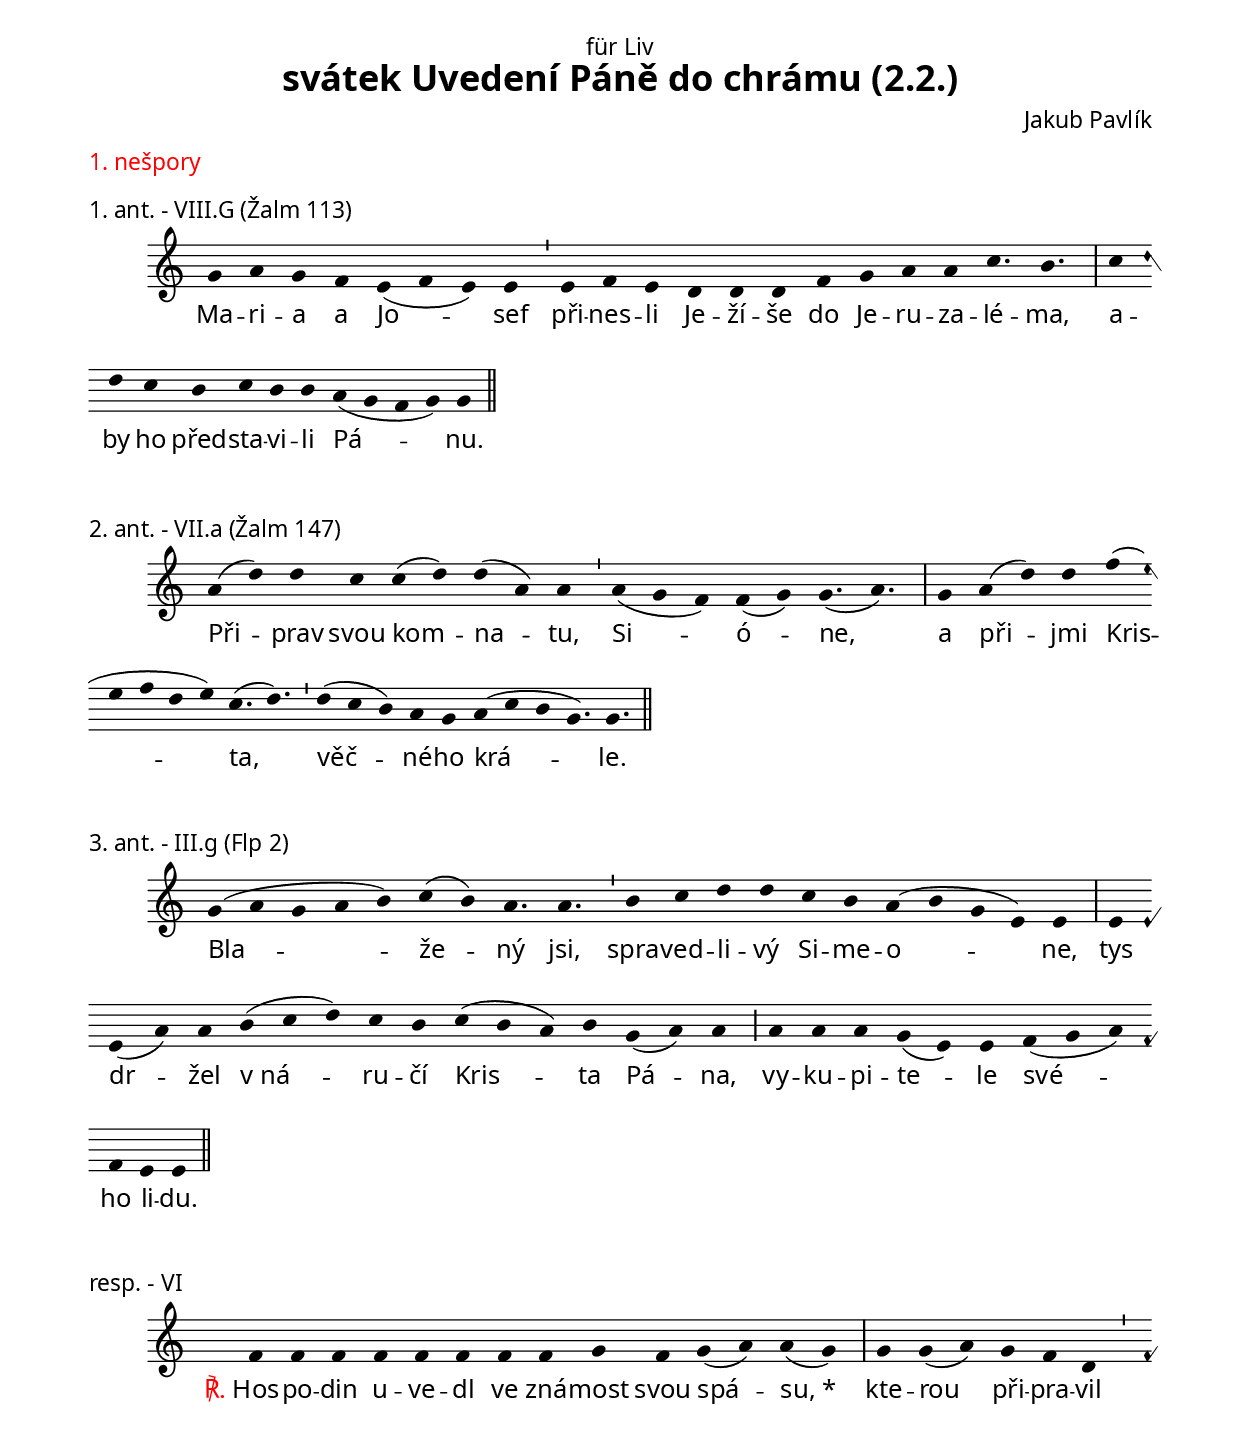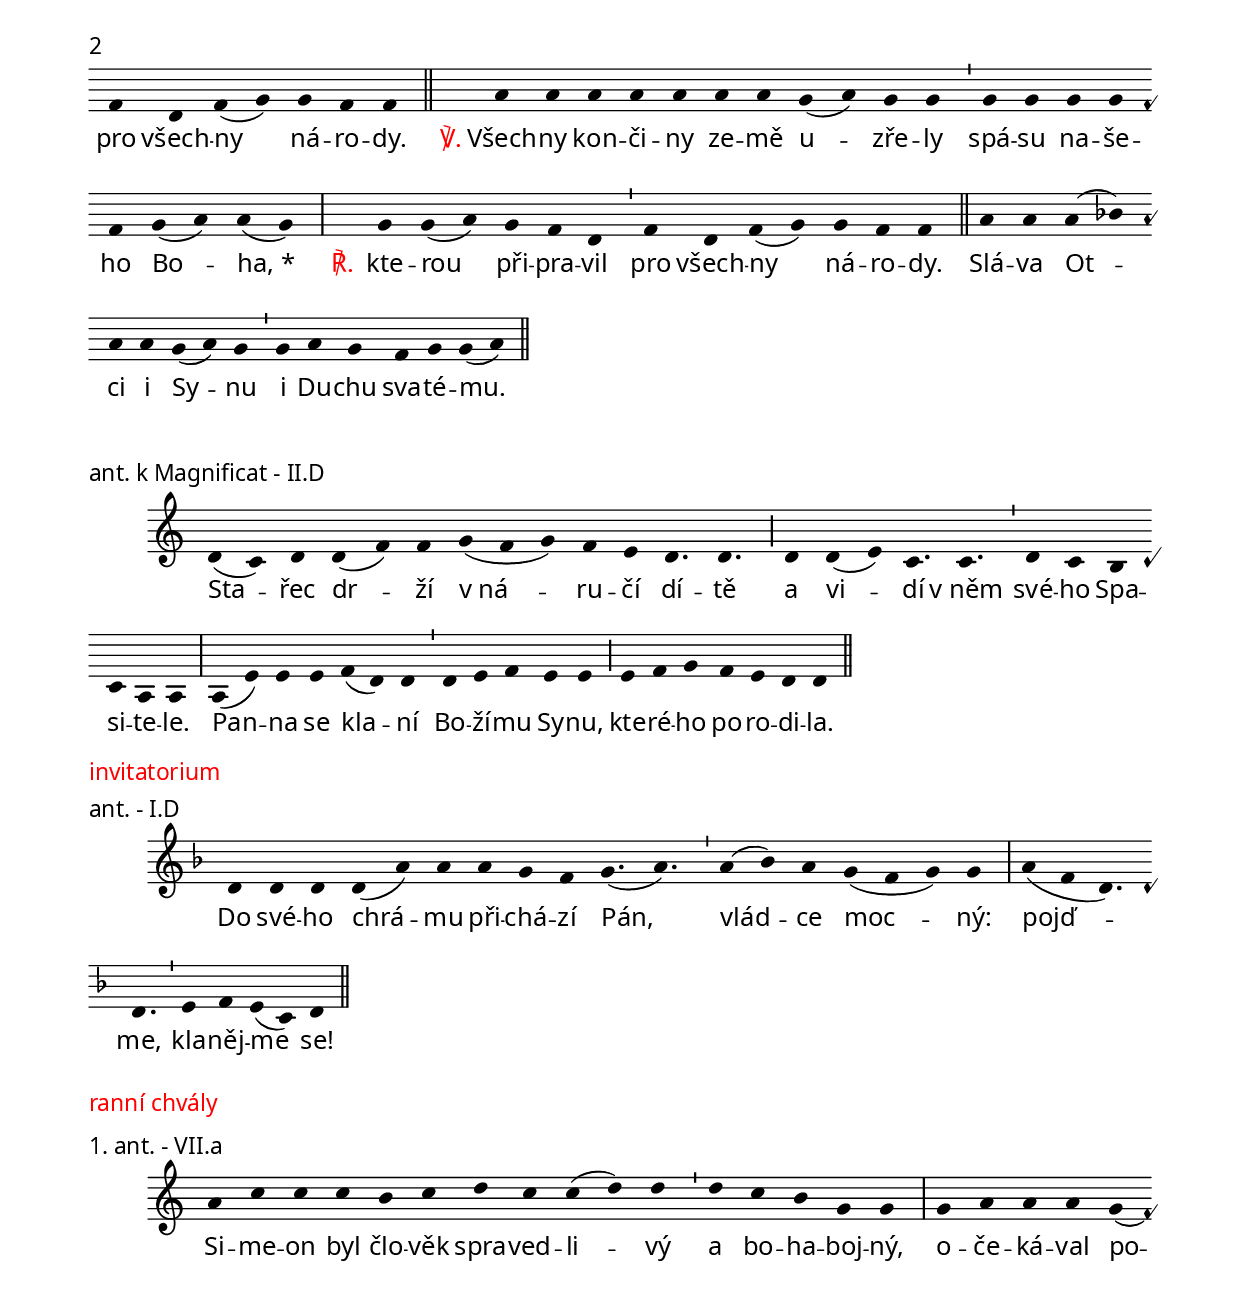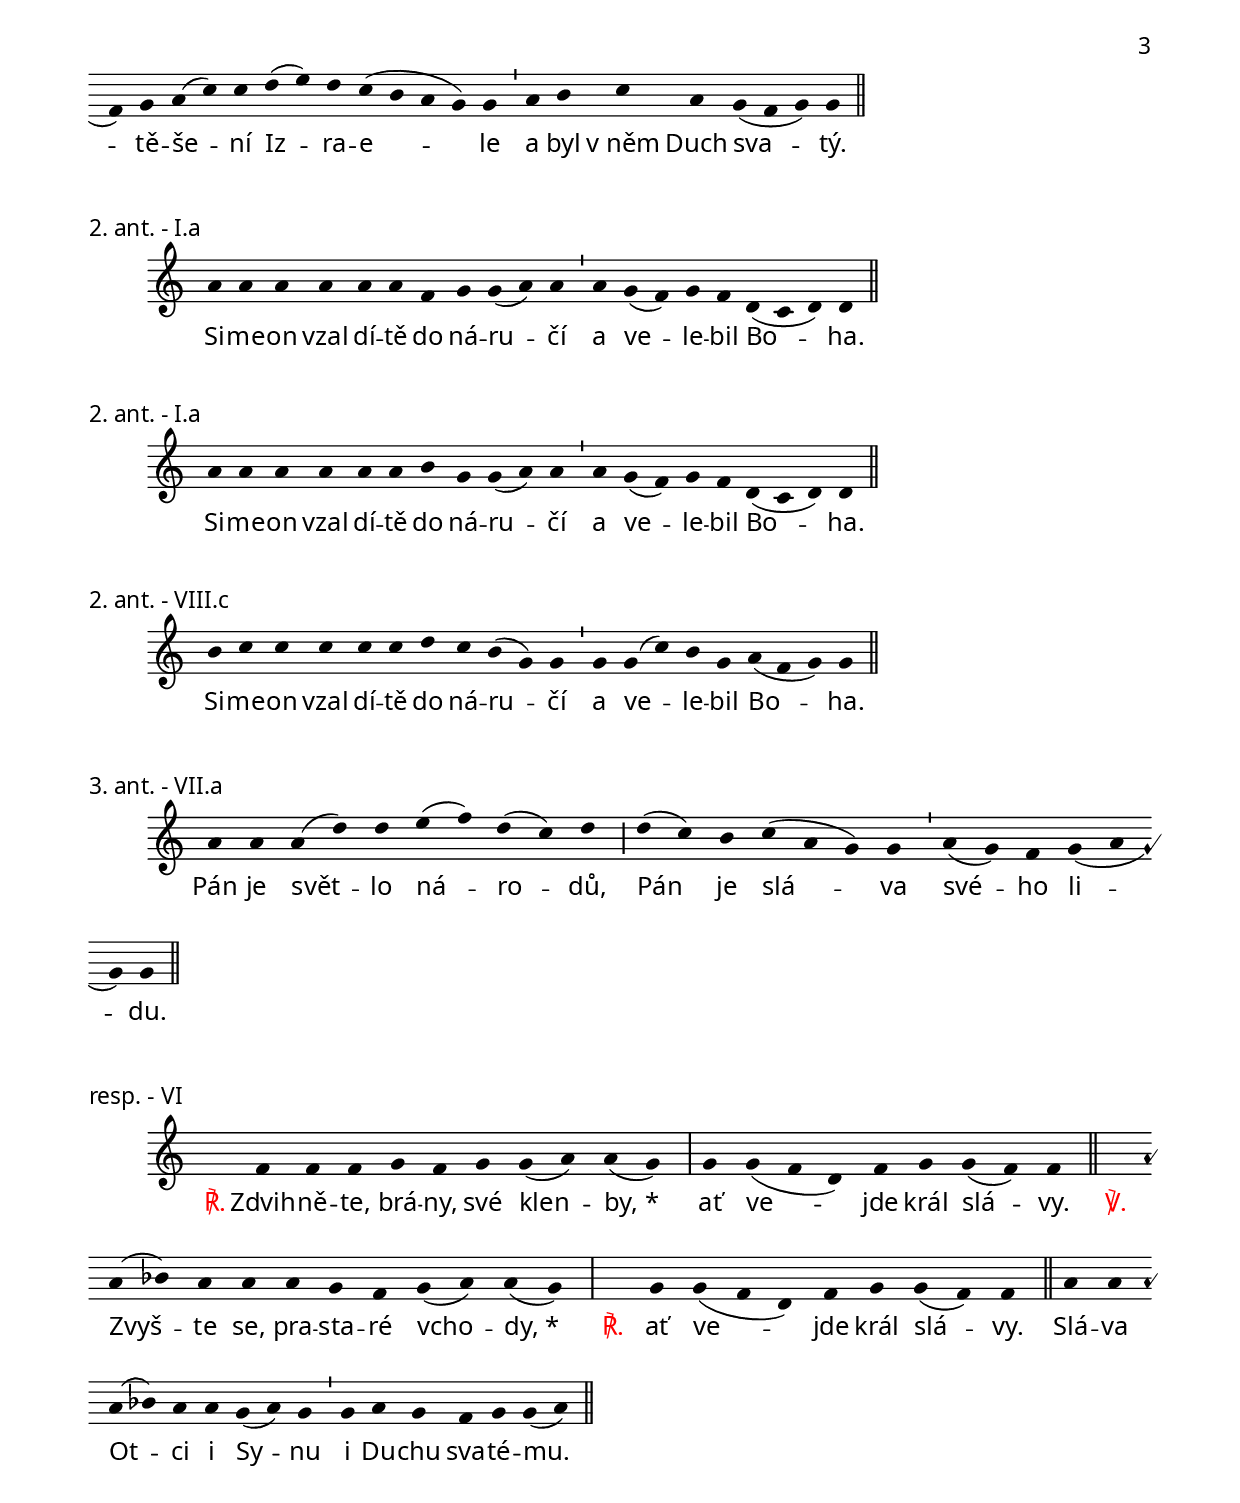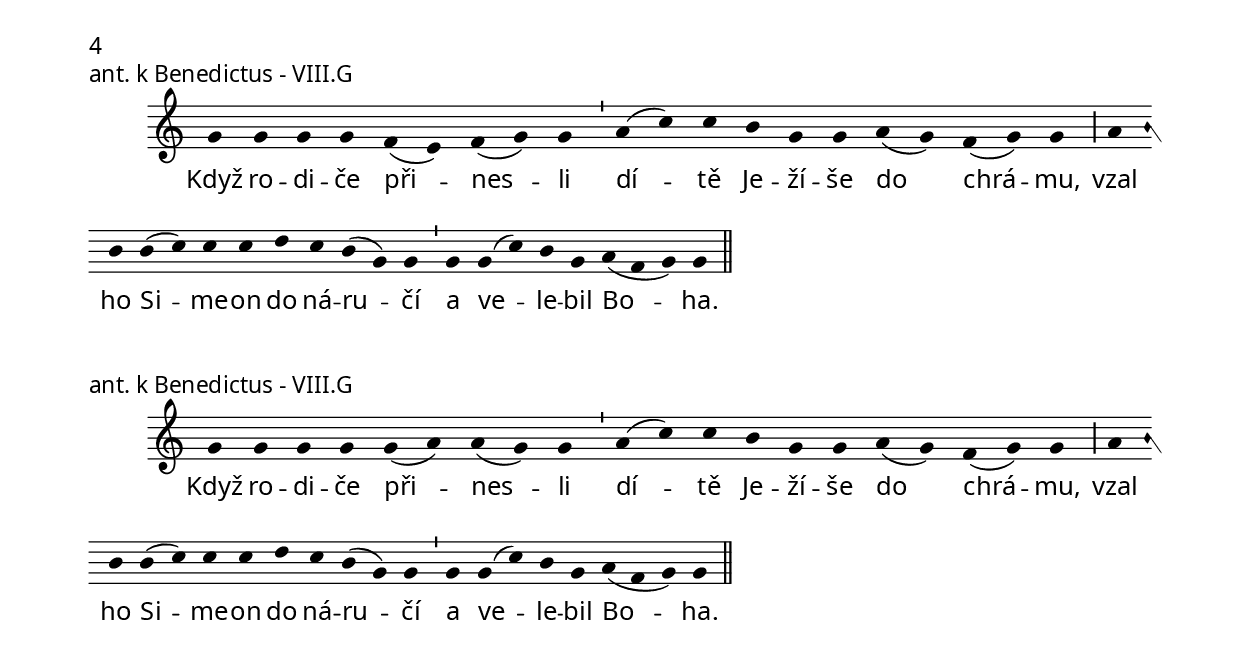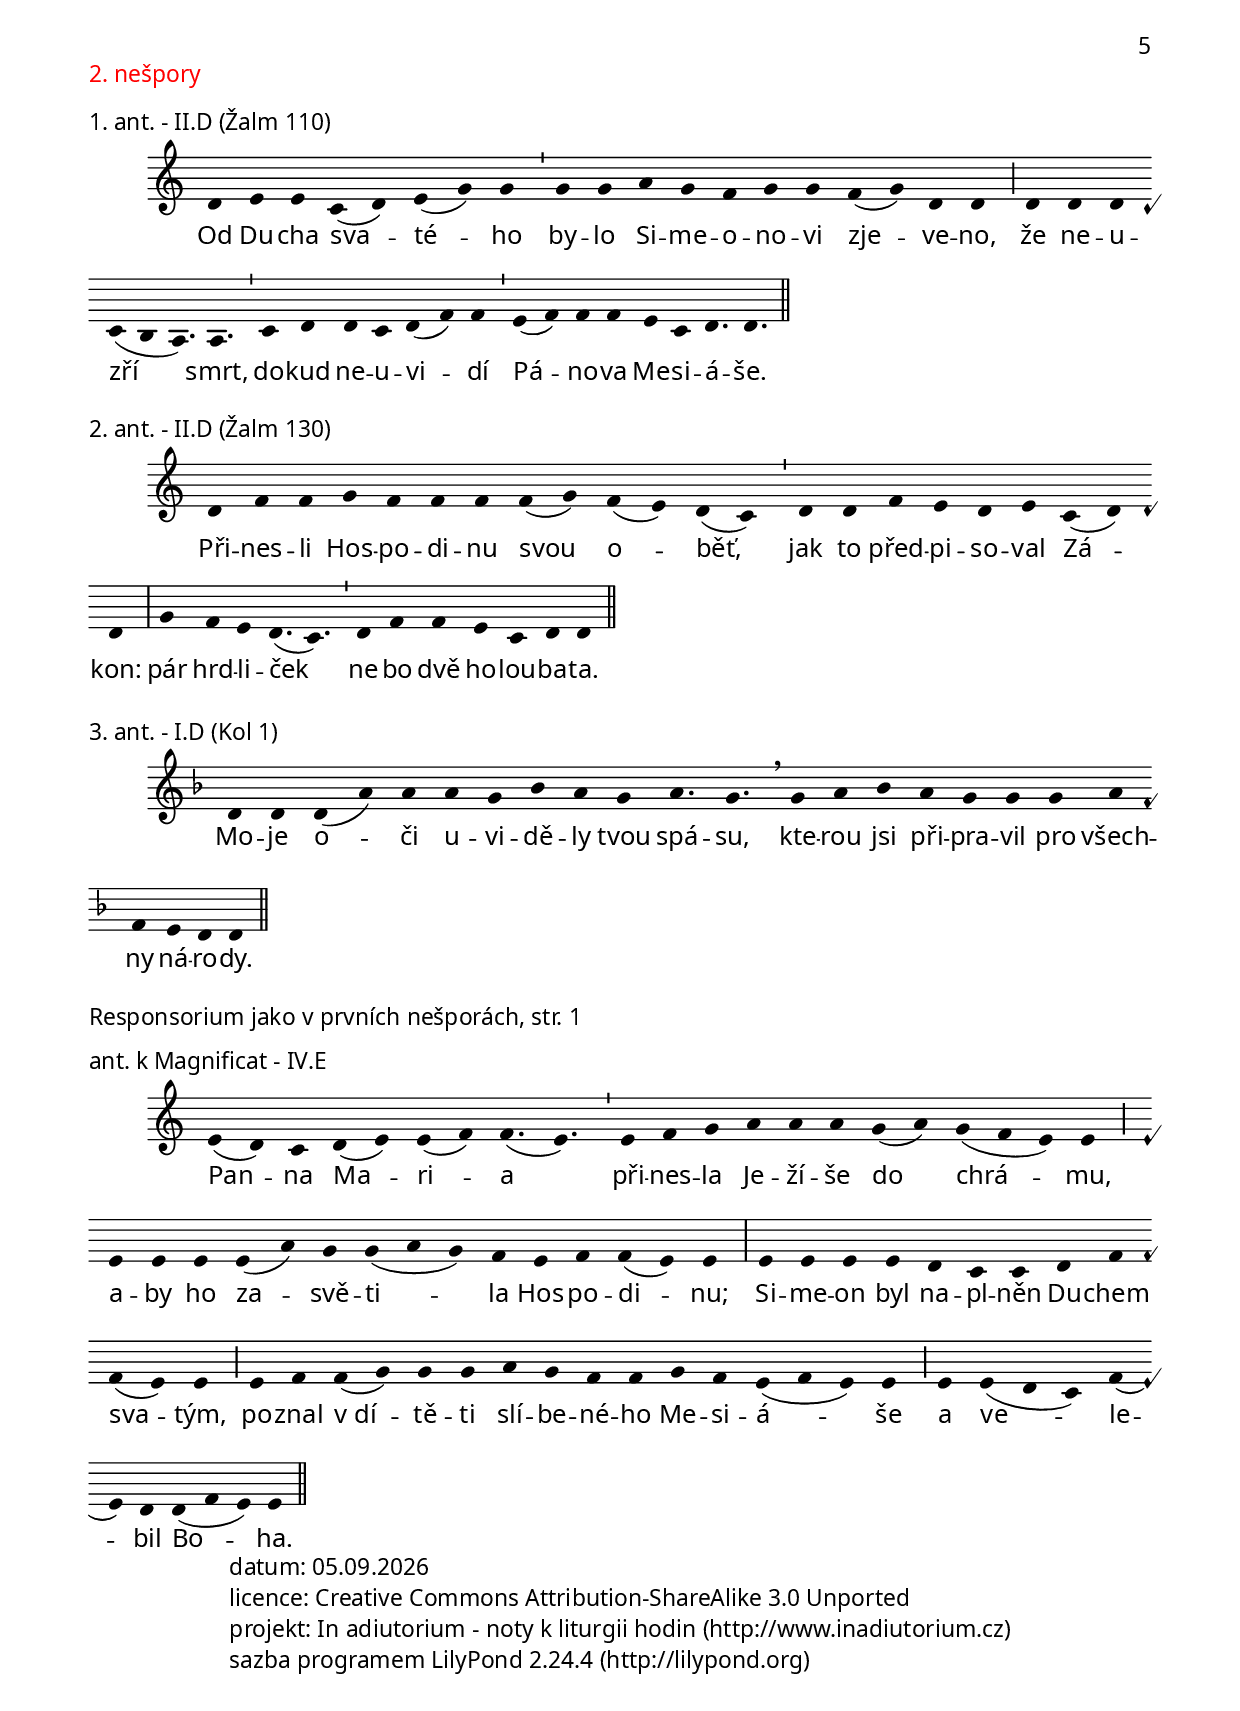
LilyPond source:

\version "2.14.2"

\header {
  title = "svátek Uvedení Páně do chrámu (2.2.)"
  composer = "Jakub Pavlík"
  dedication = "für Liv"
}

\include "../spolecne.ly"
\include "../dilyresponsorii.ly"

\markup {\nadpisHodinka {"1. nešpory"}}

\score {
  \relative c'' {
    \choralniRezim
    g4 a g f e( f e) e \barMin
    e f e d d d f g a a c4. b \barMax
    c4 d c b c b b a( g f g) g \barFinalis
  }
  \addlyrics {
    Ma -- ri -- a a Jo -- sef
    při -- nes -- li Je -- ží -- še do Je -- ru -- za -- lé -- ma,
    a -- by ho před -- sta -- vi -- li Pá -- nu.
  }
  \header {
    quid = "1. ant."
    modus = "VIII"
    differentia = "G" 
    psalmus = "Žalm 113"
    id = ""
    piece = \markup {\sestavTitulek}
  }
}

\score {
  \relative c'' {
    \choralniRezim
    a4( d) d c c( d) d( a) a \barMin
    a( g f) f( g) g4.( a) \barMax
    g4 a( d) d f( e f d e) c4.( d) \barMin
    d4( c b) a g a( c b g4.) g \barFinalis
  }
  \addlyrics {
    Při -- prav svou kom -- na -- tu,
    Si -- ó -- ne,
    a při -- jmi Kris -- ta,
    věč -- né -- ho krá -- le.
  }
  \header {
    quid = "2. ant."
    modus = "VII"
    differentia = "a" 
    psalmus = "Žalm 147"
    id = ""
    piece = \markup {\sestavTitulek}
  }
}

\score {
  \relative c'' {
    \choralniRezim
    g4( a g a b) c( b) a4. a \barMin
    b4 c d d c b a( b g e) e \barMax
    e e( a) a b( c d) c b c( b a) b g( a) a \barMaior
    a a a g( e) e f( g a) f e e \barFinalis
  }
  \addlyrics {
    Bla -- že -- ný jsi,
    spra -- ved -- li -- vý Si -- me -- o -- ne,
    tys dr -- žel v_ná -- ru -- čí Kris -- ta Pá -- na,
    vy -- ku -- pi -- te -- le své -- ho li -- du.
  }
  \header {
    quid = "3. ant."
    modus = "III"
    differentia = "g" 
    psalmus = "Flp 2"
    id = ""
    piece = \markup {\sestavTitulek}
  }
}

\score {
  \relative c' {
    \choralniRezim
    
    \label #'respInesp
    
    % R
    \neviditelna f 
    f4 f f f f f f f g f g( a) a( g) \barMax
    g g( a) g f d \barMin f d f( g) g f f \barFinalis 
    % V
    \neviditelna a
    a4 a a a a a a g( a) g g \barMin g g g g f g( a) a( g) \barMax
    % R
    \neviditelna g
    g g( a) g f d \barMin f d f( g) g f f \barFinalis
    % Slava
    \respVIdoxologie \barFinalis
  }
  \addlyrics {
    \Response Hos -- po -- din u -- ve -- dl ve zná -- most svou spá -- su,_*
    kte -- rou při -- pra -- vil pro všech -- ny ná -- ro -- dy.
    \Verse Všech -- ny kon -- či -- ny ze -- mě u -- zře -- ly spá -- su na -- še -- ho Bo -- ha,_*
    \Response kte -- rou při -- pra -- vil pro všech -- ny ná -- ro -- dy.
    \textRespDoxologie
  }
  \header {
    quid = "resp."
    modus = "VI"
    id = ""
    piece = \markup {\sestavTitulekResp}
  }
}

\score {
  \relative c' {
    \choralniRezim
    d4( c) d d( f) f g( f g) f e d4. d \barMaior
    d4 d( e) c4. c \barMin
    d4 c b c a a \barMax
    a( e') e e f( d) d \barMin
    d e f e e \barMaior
    e f g f e d d \barFinalis
  }
  \addlyrics {
    Sta -- řec dr -- ží v_ná -- ru -- čí dí -- tě
    a vi -- dí v_něm své -- ho Spa -- si -- te -- le.
    Pan -- na se kla -- ní
    Bo -- ží -- mu Sy -- nu,
    kte -- ré -- ho po -- ro -- di -- la.
  }
  \header {
    quid = "ant. k Magnificat"
    modus = "II"
    differentia = "D" 
    psalmus = ""
    id = ""
    piece = \markup {\sestavTitulekBezZalmu}
  }
}

\markup {\nadpisHodinka {"invitatorium"}}

\score {
  \relative c' {
    \choralniRezim
    \key f \major
    d4 d d d( a') a a g f g4.( a) \barMin
    a4( bes) a g( f g) g \barMax
    a( f d4.) d \barMin
    e4 f e( c) d \barFinalis
  }
  \addlyrics {
    Do své -- ho chrá -- mu při -- chá -- zí Pán,
    vlád -- ce moc -- ný:
    pojď -- me,
    kla -- něj -- me se!
  }
  \header {
    quid = "ant."
    modus = "I"
    differentia = "D" 
    psalmus = ""
    id = ""
    piece = \markup {\sestavTitulekBezZalmu}
  }
}

\markup {\nadpisHodinka {"ranní chvály"}}

\score {
  \relative c'' {
    \choralniRezim
    a4 c c c b c d c c( d) d \barMin
    d c b g g \barMax
    g a a a g( f) g a( c) c d( e) d c( b a g) g \barMin
    a b c a g( f g) g \barFinalis
  }
  \addlyrics {
    Si -- me -- on byl člo -- věk spra -- ved -- li -- vý
    a bo -- ha -- boj -- ný,
    o -- če -- ká -- val po -- tě -- še -- ní Iz -- ra -- e -- le
    a byl v_něm Duch sva -- tý.
  }
  \header {
    quid = "1. ant."
    modus = "VII"
    differentia = "a" 
    psalmus = ""
    id = ""
    piece = \markup {\sestavTitulekBezZalmu}
  }
}

\score {
  \relative c'' {
    \choralniRezim
    a4 a a a a a f g g( a) a \barMin
    a g( f) g f d( c d) d \barFinalis
  }
  \addlyrics {
    Si -- me -- on vzal dí -- tě do ná -- ru -- čí
    a ve -- le -- bil Bo -- ha.
  }
  \header {
    quid = "2. ant."
    modus = "I"
    differentia = "a" 
    psalmus = ""
    id = ""
    piece = \markup {\sestavTitulekBezZalmu}
  }
}

\score {
  \relative c'' {
    \choralniRezim
    a4 a a a a a b g g( a) a \barMin
    a g( f) g f d( c d) d \barFinalis
  }
  \addlyrics {
    Si -- me -- on vzal dí -- tě do ná -- ru -- čí
    a ve -- le -- bil Bo -- ha.
  }
  \header {
    quid = "2. ant."
    modus = "I"
    differentia = "a" 
    psalmus = ""
    id = ""
    piece = \markup {\sestavTitulekBezZalmu}
  }
}

\score {
  \relative c'' {
    \choralniRezim
    b c c c c c d c b( g) g \barMin
    g g( c) b g a( f g) g \barFinalis
  }
  \addlyrics {
    Si -- me -- on vzal dí -- tě do ná -- ru -- čí
    a ve -- le -- bil Bo -- ha.
  }
  \header {
    quid = "2. ant."
    modus = "VIII"
    differentia = "c" 
    psalmus = ""
    id = ""
    fons = "Část melodie z antifony k Benedictus tohoto svátku"
    piece = \markup {\sestavTitulekBezZalmu}
  }
}

\score {
  \relative c'' {
    \choralniRezim
    a4 a a( d) d e( f) d( c) d \barMaior
    d( c) b c( a g) g \barMin
    a( g) f g( a g) g \barFinalis
  }
  \addlyrics {
    Pán je svět -- lo ná -- ro -- dů,
    Pán je slá -- va
    své -- ho li -- du.
  }
  \header {
    quid = "3. ant."
    modus = "VII"
    differentia = "a" 
    psalmus = ""
    id = ""
    piece = \markup {\sestavTitulekBezZalmu}
  }
}

\score {
  \relative c' {
    \choralniRezim
    
    % R
    \neviditelna f
    f4 f f g f g g( a) a( g) \barMax
    g g( f d) f g g( f) f \barFinalis
    % V
    \neviditelna a
    a( bes) a a a g f g( a) a( g) \barMax
    % R
    \neviditelna g
    g g( f d) f g g( f) f \barFinalis
    % Slava
    \respVIdoxologie \barFinalis
  }
  \addlyrics {
    \Response Zdvih -- ně -- te, brá -- ny, své klen -- by,_*
    ať ve -- jde král slá -- vy.
    \Verse Zvyš -- te se, pra -- sta -- ré vcho -- dy,_*
    \Response ať ve -- jde král slá -- vy.
    \textRespDoxologie
  }
  \header {
    quid = "resp."
    modus = "VI"
    id = ""
    piece = \markup {\sestavTitulekResp}
  }
}

\pageBreak

\score {
  \relative c'' {
    \choralniRezim
    g4 g g g f( e) f( g) g \barMin
    a( c) c b g g a( g) f( g) g \barMaior
    a b b( c) c c d c b( g) g \barMin
    g g( c) b g a( f g) g \barFinalis
  }
  \addlyrics {
    Když ro -- di -- če při -- nes -- li
    dí -- tě Je -- ží -- še do chrá -- mu,
    vzal ho Si -- me -- on do ná -- ru -- čí
    a ve -- le -- bil Bo -- ha.
  }
  \header {
    quid = "ant. k Benedictus"
    modus = "VIII"
    differentia = "G" 
    psalmus = ""
    id = ""
    piece = \markup {\sestavTitulekBezZalmu}
  }
}

\score {
  \relative c'' {
    \choralniRezim
    g4 g g g g( a) a( g) g \barMin
    a( c) c b g g a( g) f( g) g \barMaior
    a b b( c) c c d c b( g) g \barMin
    g g( c) b g a( f g) g \barFinalis
  }
  \addlyrics {
    Když ro -- di -- če při -- nes -- li
    dí -- tě Je -- ží -- še do chrá -- mu,
    vzal ho Si -- me -- on do ná -- ru -- čí
    a ve -- le -- bil Bo -- ha.
  }
  \header {
    quid = "ant. k Benedictus"
    modus = "VIII"
    differentia = "G" 
    psalmus = ""
    id = ""
    piece = \markup {\sestavTitulekBezZalmu}
  }
}

\pageBreak

\markup {\nadpisHodinka {"2. nešpory"}}

\score {
  \relative c' {
    \choralniRezim
    d4 e e c( d) e( g) g \barMin
    g g a g f g g f( g) d d \barMaior
    d d d c( b a4.) a \barMin
    c4 d d c d( f) f \barMin
    e( f) f f e c d4. d \barFinalis
  }
  \addlyrics {
    Od Du -- cha sva -- té -- ho 
    by -- lo Si -- me -- o -- no -- vi zje -- ve -- no,
    že ne -- u -- zří smrt,
    do -- kud ne -- u -- vi -- dí
    Pá -- no -- va Me -- si -- á -- še.
  }
  \header {
    quid = "1. ant."
    modus = "II"
    differentia = "D" 
    psalmus = "Žalm 110"
    id = ""
    piece = \markup {\sestavTitulek}
  }
}

\score {
  \relative c' {
    \choralniRezim
    d4 f f g f f f f( g) f( e) d( c) \barMin
    d d f e d e c( d) d \barMax
    g f e d4.( c) \barMin
    d4 f f e c d d \barFinalis
  }
  \addlyrics {
    Při -- nes -- li Hos -- po -- di -- nu svou o -- běť,
    jak to před -- pi -- so -- val Zá -- kon:
    pár hrd -- li -- ček
    ne -- bo dvě ho -- lou -- ba -- ta.
  }
  \header {
    quid = "2. ant."
    modus = "II"
    differentia = "D" 
    psalmus = "Žalm 130"
    id = ""
    piece = \markup {\sestavTitulek}
  }
}

\score {
  \relative c' {
    \choralniRezim
    \key f \major
    d4 d d( a') a a g bes a g a4. g \breathe
    g4 a bes a g g g a f e d d \bar "||"
  }
  \addlyrics {
    Mo -- je o -- či u -- vi -- dě -- ly tvou spá -- su,
    kte -- rou jsi při -- pra -- vil pro všech -- ny ná -- ro -- dy.
  }
  \header {
    quid = "3. ant."
    modus = "I"
    differentia = "D" 
    psalmus = "Kol 1"
    fons = "slavnost Narození Páně, modlitba uprostřed dne, odpolední antifona"
    piece = \markup {\sestavTitulek}
  }
}

\markup {Responsorium jako v prvních nešporách, str. \page-ref #'respInesp "0" "?" }

\score {
  \relative c' {
    \choralniRezim
    e4( d) c d( e) e( f) f4.( e) \barMin
    e4 f g a a a g( a) g( f e) e \barMaior
    e e e e( a) g g( a g) f e f f( e) e \barMax
    e e e e d c c d f f( e) e \barMaior
    e f f( g) g g a g f f g f e( f e) e \barMaior
    e e( d c) f( e) d d( f e) e \barFinalis
  }
  \addlyrics {
    Pan -- na Ma -- ri -- a
    při -- nes -- la Je -- ží -- še do chrá -- mu,
    a -- by ho za -- svě -- ti -- la Hos -- po -- di -- nu;
    Si -- me -- on byl na -- pl -- něn Du -- chem sva -- tým,
    po -- znal v_dí -- tě -- ti slí -- be -- né -- ho Me -- si -- á -- še
    a ve -- le -- bil Bo -- ha.
  }
  \header {
    quid = "ant. k Magnificat"
    modus = "IV"
    differentia = "E" 
    psalmus = ""
    id = ""
    piece = \markup {\sestavTitulekBezZalmu}
  }
}
